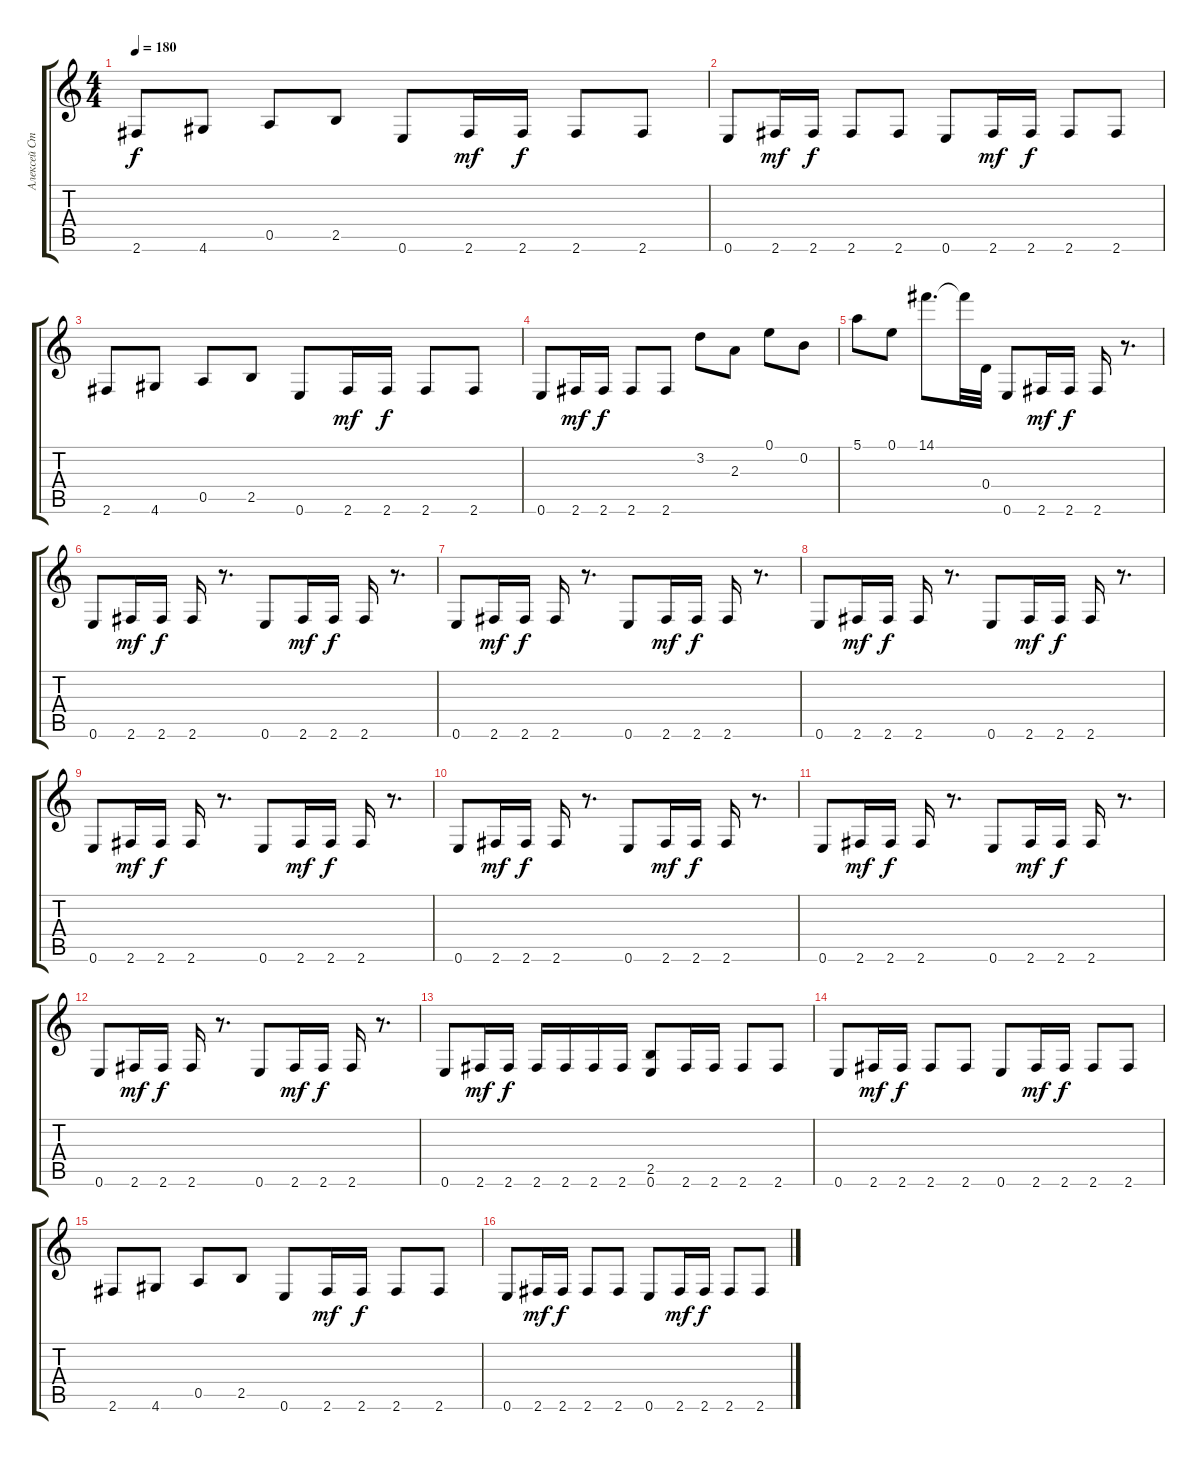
\track ("Алексей Страйк" "Алексей Ст") {instrument distortionguitar}
\staff {score tabs}
\tuning (E4 B3 G3 D3 A2 E2) {hide}
\ts (4 4)
\tempo 180
\clef g2
\ks c
2.6.8{dy f} 4.6.8 0.5.8 2.5.8 0.6.8 2.6.16{dy mf} 2.6.16{dy f} 2.6.8 2.6.8 |
0.6.8 2.6.16{dy mf} 2.6.16{dy f} 2.6.8 2.6.8 0.6.8 2.6.16{dy mf} 2.6.16{dy f} 2.6.8 2.6.8 |
2.6.8 4.6.8 0.5.8 2.5.8 0.6.8 2.6.16{dy mf} 2.6.16{dy f} 2.6.8 2.6.8 |
0.6.8 2.6.16{dy mf} 2.6.16{dy f} 2.6.8 2.6.8 3.2.8 2.3.8 0.1.8 0.2.8 |
5.1.8 0.1.8 14.1.8{d} 14.1{t}.32 0.4.32 0.6.8 2.6.16{dy mf} 2.6.16{dy f} 2.6.16 r.8{d} |
0.6.8 2.6.16{dy mf} 2.6.16{dy f} 2.6.16 r.8{d} 0.6.8 2.6.16{dy mf} 2.6.16{dy f} 2.6.16 r.8{d} |
0.6.8 2.6.16{dy mf} 2.6.16{dy f} 2.6.16 r.8{d} 0.6.8 2.6.16{dy mf} 2.6.16{dy f} 2.6.16 r.8{d} |
0.6.8 2.6.16{dy mf} 2.6.16{dy f} 2.6.16 r.8{d} 0.6.8 2.6.16{dy mf} 2.6.16{dy f} 2.6.16 r.8{d} |
0.6.8 2.6.16{dy mf} 2.6.16{dy f} 2.6.16 r.8{d} 0.6.8 2.6.16{dy mf} 2.6.16{dy f} 2.6.16 r.8{d} |
0.6.8 2.6.16{dy mf} 2.6.16{dy f} 2.6.16 r.8{d} 0.6.8 2.6.16{dy mf} 2.6.16{dy f} 2.6.16 r.8{d} |
0.6.8 2.6.16{dy mf} 2.6.16{dy f} 2.6.16 r.8{d} 0.6.8 2.6.16{dy mf} 2.6.16{dy f} 2.6.16 r.8{d} |
0.6.8 2.6.16{dy mf} 2.6.16{dy f} 2.6.16 r.8{d} 0.6.8 2.6.16{dy mf} 2.6.16{dy f} 2.6.16 r.8{d} |
0.6.8 2.6.16{dy mf} 2.6.16{dy f} 2.6.16 2.6.16 2.6.16 2.6.16 (2.5 0.6).8 2.6.16 2.6.16 2.6.8 2.6.8 |
0.6.8 2.6.16{dy mf} 2.6.16{dy f} 2.6.8 2.6.8 0.6.8 2.6.16{dy mf} 2.6.16{dy f} 2.6.8 2.6.8 |
2.6.8 4.6.8 0.5.8 2.5.8 0.6.8 2.6.16{dy mf} 2.6.16{dy f} 2.6.8 2.6.8 |
0.6.8 2.6.16{dy mf} 2.6.16{dy f} 2.6.8 2.6.8 0.6.8 2.6.16{dy mf} 2.6.16{dy f} 2.6.8 2.6.8
